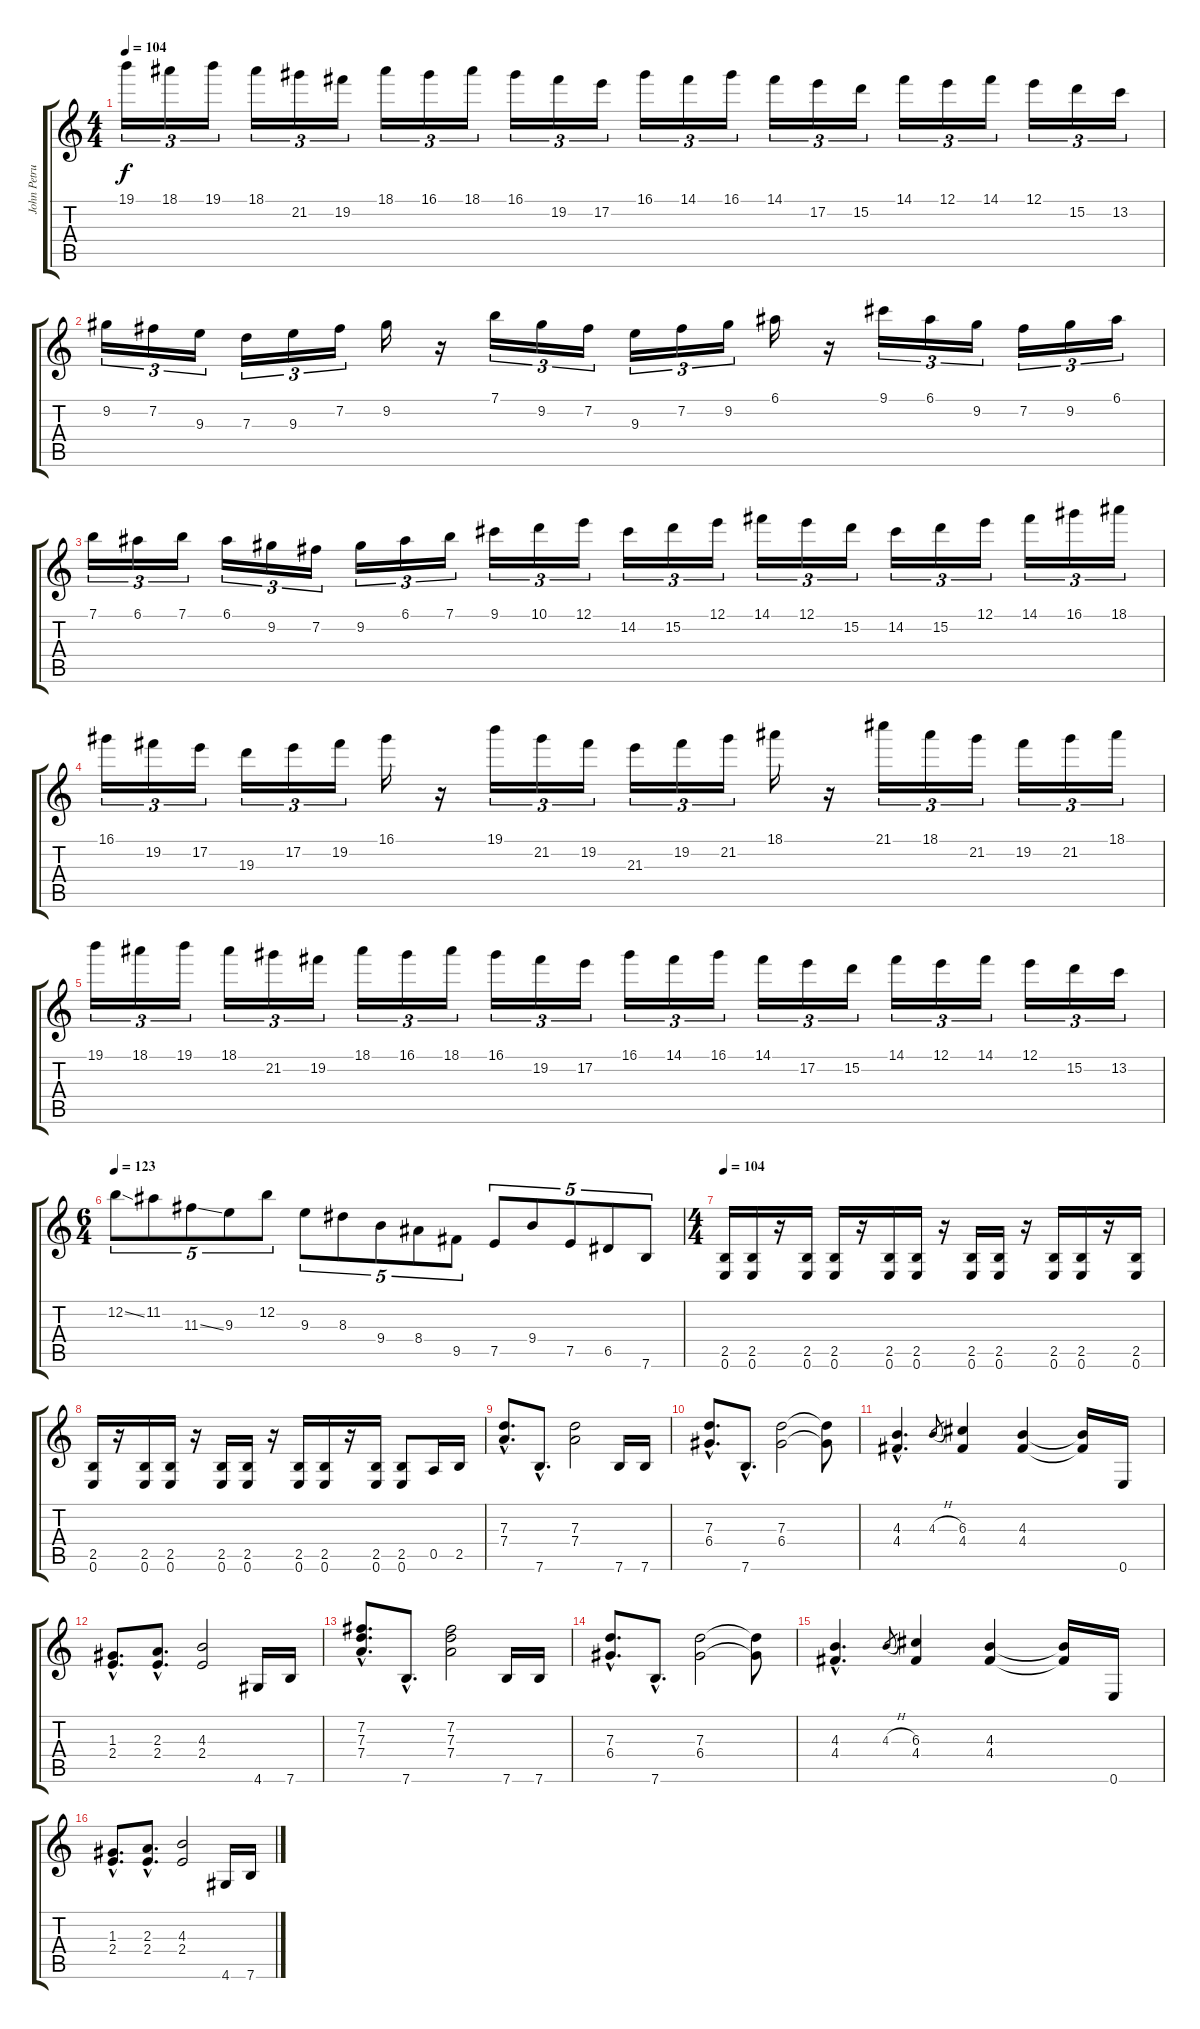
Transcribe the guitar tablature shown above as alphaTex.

\track ("John Petrucci  (Dist.)" "John Petru") {instrument distortionguitar}
\staff {score tabs}
\tuning (E4 B3 G3 D3 A2 E2) {hide}
\ts (4 4)
\tempo 104
\clef g2
\ks c
19.1.16{tu (3 2) dy f} 18.1.16{tu (3 2)} 19.1.16{tu (3 2)} 18.1.16{tu (3 2)} 21.2.16{tu (3 2)} 19.2.16{tu (3 2)} 18.1.16{tu (3 2)} 16.1.16{tu (3 2)} 18.1.16{tu (3 2)} 16.1.16{tu (3 2)} 19.2.16{tu (3 2)} 17.2.16{tu (3 2)} 16.1.16{tu (3 2)} 14.1.16{tu (3 2)} 16.1.16{tu (3 2)} 14.1.16{tu (3 2)} 17.2.16{tu (3 2)} 15.2.16{tu (3 2)} 14.1.16{tu (3 2)} 12.1.16{tu (3 2)} 14.1.16{tu (3 2)} 12.1.16{tu (3 2)} 15.2.16{tu (3 2)} 13.2.16{tu (3 2)} |
9.2.16{tu (3 2)} 7.2.16{tu (3 2)} 9.3.16{tu (3 2)} 7.3.16{tu (3 2)} 9.3.16{tu (3 2)} 7.2.16{tu (3 2)} 9.2.16 r.16 7.1.16{tu (3 2)} 9.2.16{tu (3 2)} 7.2.16{tu (3 2)} 9.3.16{tu (3 2)} 7.2.16{tu (3 2)} 9.2.16{tu (3 2)} 6.1.16 r.16 9.1.16{tu (3 2)} 6.1.16{tu (3 2)} 9.2.16{tu (3 2)} 7.2.16{tu (3 2)} 9.2.16{tu (3 2)} 6.1.16{tu (3 2)} |
7.1.16{tu (3 2)} 6.1.16{tu (3 2)} 7.1.16{tu (3 2)} 6.1.16{tu (3 2)} 9.2.16{tu (3 2)} 7.2.16{tu (3 2)} 9.2.16{tu (3 2)} 6.1.16{tu (3 2)} 7.1.16{tu (3 2)} 9.1.16{tu (3 2)} 10.1.16{tu (3 2)} 12.1.16{tu (3 2)} 14.2.16{tu (3 2)} 15.2.16{tu (3 2)} 12.1.16{tu (3 2)} 14.1.16{tu (3 2)} 12.1.16{tu (3 2)} 15.2.16{tu (3 2)} 14.2.16{tu (3 2)} 15.2.16{tu (3 2)} 12.1.16{tu (3 2)} 14.1.16{tu (3 2)} 16.1.16{tu (3 2)} 18.1.16{tu (3 2)} |
16.1.16{tu (3 2)} 19.2.16{tu (3 2)} 17.2.16{tu (3 2)} 19.3.16{tu (3 2)} 17.2.16{tu (3 2)} 19.2.16{tu (3 2)} 16.1.16 r.16 19.1.16{tu (3 2)} 21.2.16{tu (3 2)} 19.2.16{tu (3 2)} 21.3.16{tu (3 2)} 19.2.16{tu (3 2)} 21.2.16{tu (3 2)} 18.1.16 r.16 21.1.16{tu (3 2)} 18.1.16{tu (3 2)} 21.2.16{tu (3 2)} 19.2.16{tu (3 2)} 21.2.16{tu (3 2)} 18.1.16{tu (3 2)} |
19.1.16{tu (3 2)} 18.1.16{tu (3 2)} 19.1.16{tu (3 2)} 18.1.16{tu (3 2)} 21.2.16{tu (3 2)} 19.2.16{tu (3 2)} 18.1.16{tu (3 2)} 16.1.16{tu (3 2)} 18.1.16{tu (3 2)} 16.1.16{tu (3 2)} 19.2.16{tu (3 2)} 17.2.16{tu (3 2)} 16.1.16{tu (3 2)} 14.1.16{tu (3 2)} 16.1.16{tu (3 2)} 14.1.16{tu (3 2)} 17.2.16{tu (3 2)} 15.2.16{tu (3 2)} 14.1.16{tu (3 2)} 12.1.16{tu (3 2)} 14.1.16{tu (3 2)} 12.1.16{tu (3 2)} 15.2.16{tu (3 2)} 13.2.16{tu (3 2)} |
\ts (6 4)
\tempo 123
12.2{ss}.8{tu (5 4)} 11.2.8{tu (5 4)} 11.3{ss}.8{tu (5 4)} 9.3.8{tu (5 4)} 12.2.8{tu (5 4)} 9.3.8{tu (5 4)} 8.3.8{tu (5 4)} 9.4.8{tu (5 4)} 8.4.8{tu (5 4)} 9.5.8{tu (5 4)} 7.5.8{tu (5 4)} 9.4.8{tu (5 4)} 7.5.8{tu (5 4)} 6.5.8{tu (5 4)} 7.6.8{tu (5 4)} |
\ts (4 4)
\tempo 104
(2.5 0.6).16 (2.5 0.6).16 r.16 (2.5 0.6).16 (2.5 0.6).16 r.16 (2.5 0.6).16 (2.5 0.6).16 r.16 (2.5 0.6).16 (2.5 0.6).16 r.16 (2.5 0.6).16 (2.5 0.6).16 r.16 (2.5 0.6).16 |
(2.5 0.6).16 r.16 (2.5 0.6).16 (2.5 0.6).16 r.16 (2.5 0.6).16 (2.5 0.6).16 r.16 (2.5 0.6).16 (2.5 0.6).16 r.16 (2.5 0.6).16 (2.5 0.6).8 0.5.16 2.5.16 |
(7.3{hac} 7.4{hac}).8{d} 7.6{hac}.8{d} (7.3 7.4).2 7.6.16 7.6.16 |
(7.3{hac} 6.4{hac}).8{d} 7.6{hac}.8{d} (7.3 6.4).2 (7.3{t} 6.4{t}).8 |
(4.3{hac} 4.4{hac}).4{d} 4.3{h}.8{gr} (6.3 4.4).4 (4.3 4.4).4 (4.3{t} 4.4{t}).16 0.6.16 |
(1.3{hac} 2.4{hac}).8{d} (2.3{hac} 2.4{hac}).8{d} (4.3 2.4).2 4.6.16 7.6.16 |
(7.2{hac} 7.3{hac} 7.4{hac}).8{d} 7.6{hac}.8{d} (7.2 7.3 7.4).2 7.6.16 7.6.16 |
(7.3{hac} 6.4{hac}).8{d} 7.6{hac}.8{d} (7.3 6.4).2 (7.3{t} 6.4{t}).8 |
(4.3{hac} 4.4{hac}).4{d} 4.3{h}.8{gr} (6.3 4.4).4 (4.3 4.4).4 (4.3{t} 4.4{t}).16 0.6.16 |
(1.3{hac} 2.4{hac}).8{d} (2.3{hac} 2.4{hac}).8{d} (4.3 2.4).2 4.6.16 7.6.16
